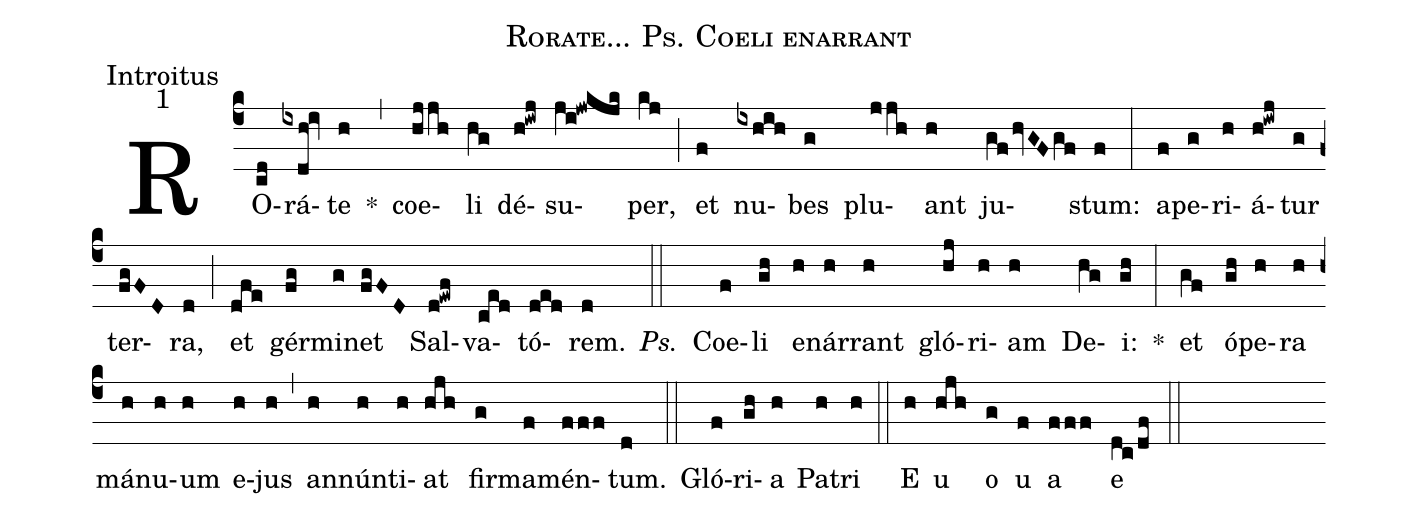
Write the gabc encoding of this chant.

name:Rorate... Ps. Coeli enarrant;
office-part:Introitus;
mode:1;
%%
(c4) RO(cd)rá(ixdh!iv)te(h) *(,) coe(hjjh)li(hg) dé(h!iwj)su(ji!jwkjk)per,(kj) (;) et(f) nu(ixhih)bes(g) plu(jjh)ant(h) ju(gf/hvGF/gf)stum:(f) (:) a(f)pe(g)ri(h)á(h!iwj)tur(g) ter(fgFD)ra,(d) (;) et(dfe) gér(fg)mi(g)net(fgFD) Sal(d!ewf)va(ced)tó(ded)rem.(d) <i>Ps.</i>(::) Coe(f)li(gh) e(h)nár(h)rant(h) gló(hj)ri(h)am(h) De(hg)i:(gh) *(:) et(gf) ó(gh)pe(h)ra(h) má(h)nu(h)um(h) e(h)jus(h) (,) an(h)nún(h)ti(h)at(hjh) fir(g)ma(f)mén(fff)tum.(d) (::) Gló(f)ri(gh)a(h) Pa(h)tri(h) (::) E(h) u(hjh) o(g) u(f) a(fff) e(dc/df) (::)
